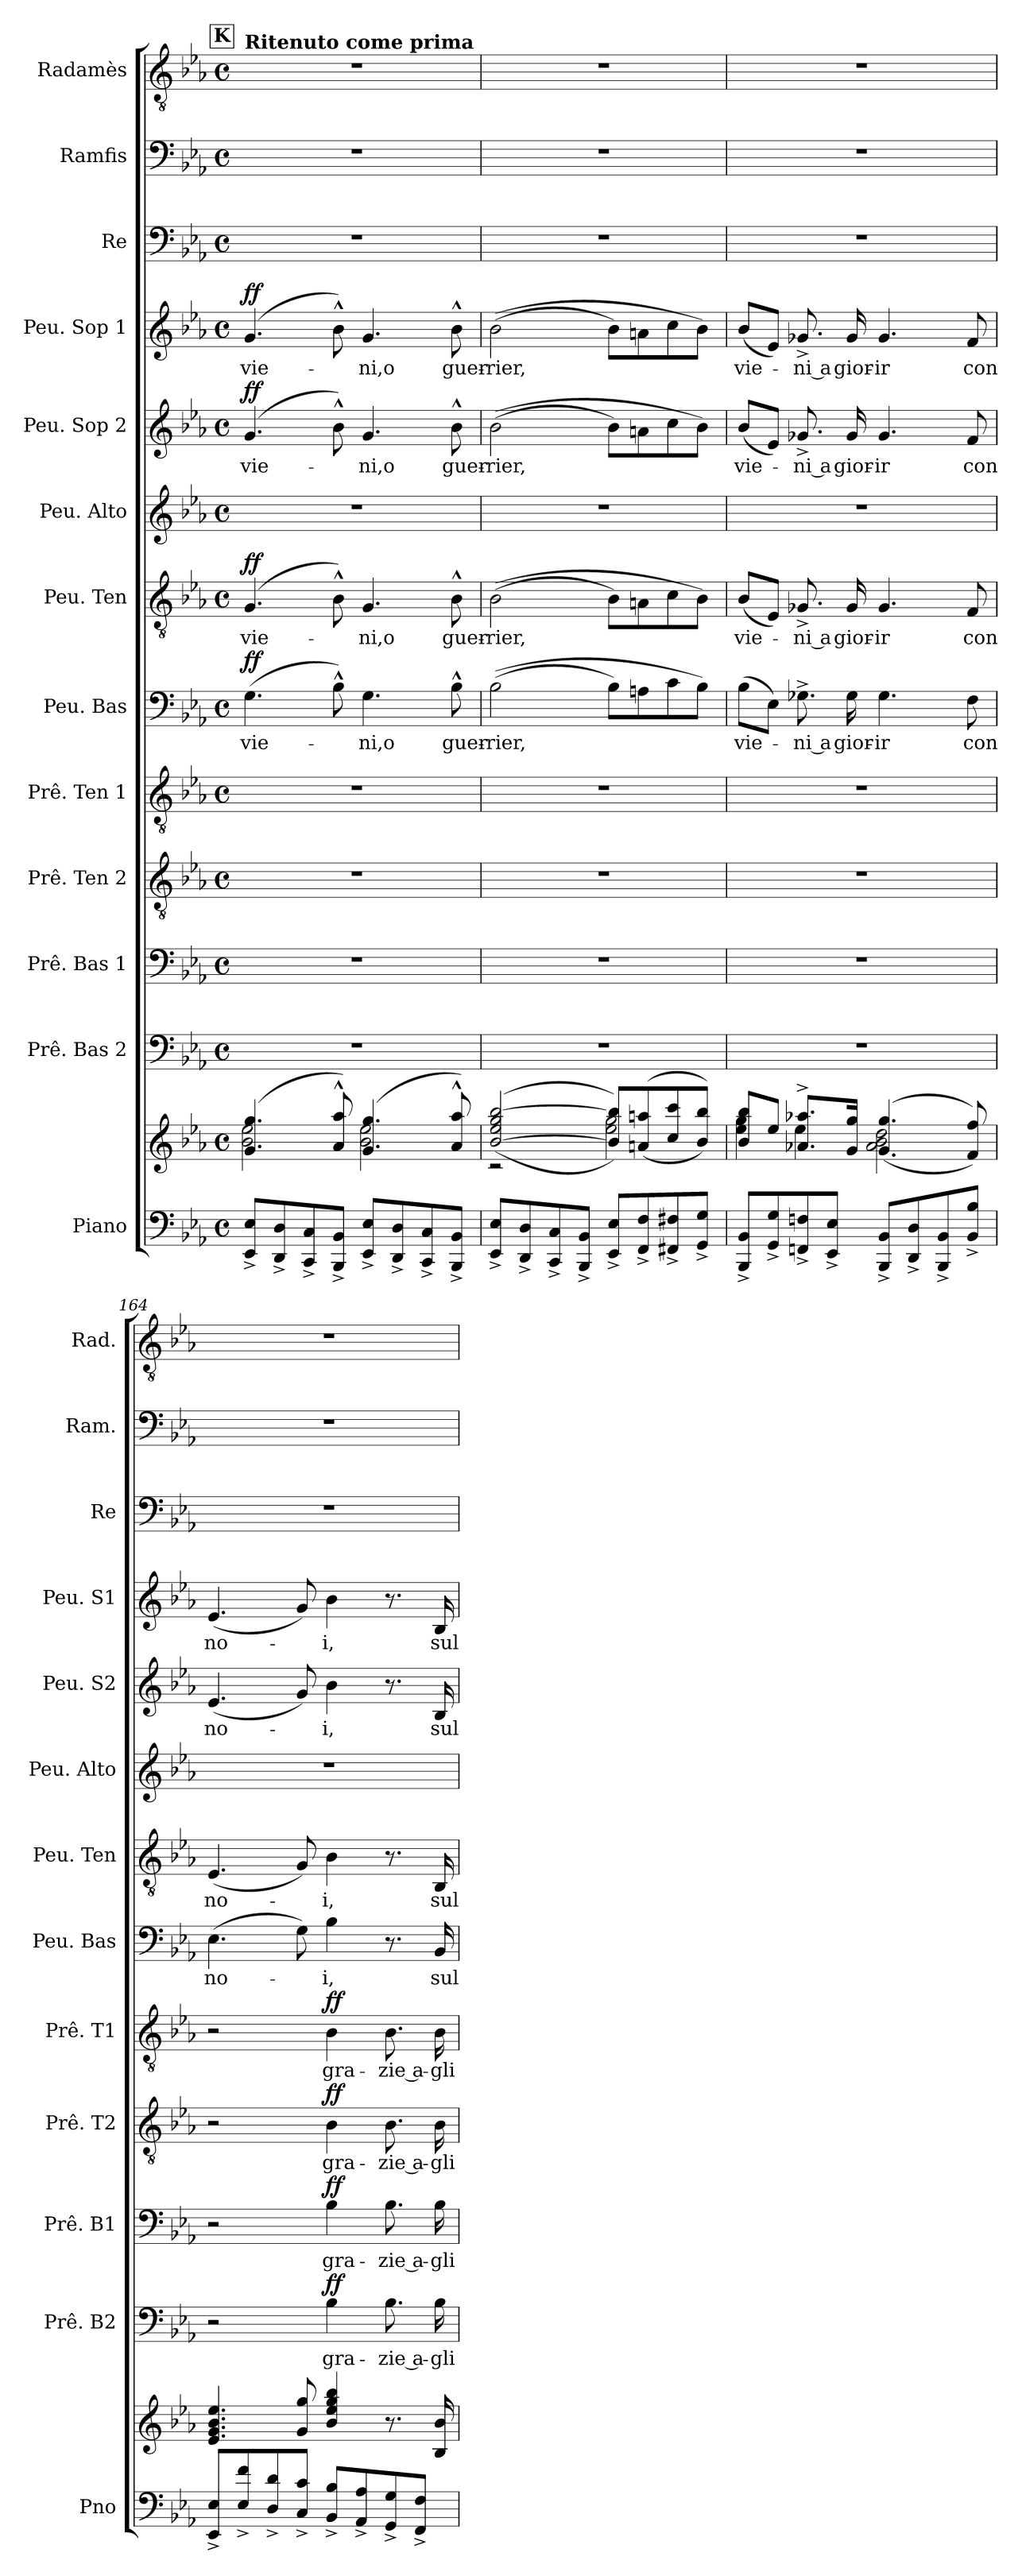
**kern	**kern	**kern	**text	**dynam	**kern	**text	**dynam	**kern	**text	**dynam	**kern	**text	**dynam	**kern	**text	**dynam	**kern	**text	**dynam	**kern	**kern	**text	**dynam	**kern	**text	**dynam	**kern	**kern	**kern
*part13	*part13	*part12	*part12	*part12	*part11	*part11	*part11	*part10	*part10	*part10	*part9	*part9	*part9	*part8	*part8	*part8	*part7	*part7	*part7	*part6	*part5	*part5	*part5	*part4	*part4	*part4	*part3	*part2	*part1
*staff14	*staff13	*staff12	*staff12	*staff12	*staff11	*staff11	*staff11	*staff10	*staff10	*staff10	*staff9	*staff9	*staff9	*staff8	*staff8	*staff8	*staff7	*staff7	*staff7	*staff6	*staff5	*staff5	*staff5	*staff4	*staff4	*staff4	*staff3	*staff2	*staff1
*I"Piano	*	*I"Prê. Bas 2	*	*	*I"Prê. Bas 1	*	*	*I"Prê. Ten 2	*	*	*I"Prê. Ten 1	*	*	*I"Peu. Bas	*	*	*I"Peu. Ten	*	*	*I"Peu. Alto	*I"Peu. Sop 2	*	*	*I"Peu. Sop 1	*	*	*I"Re	*I"Ramfis	*I"Radamès
*I'Pno	*	*I'Prê. B2	*	*	*I'Prê. B1	*	*	*I'Prê. T2	*	*	*I'Prê. T1	*	*	*I'Peu. Bas	*	*	*I'Peu. Ten	*	*	*I'Peu. Alto	*I'Peu. S2	*	*	*I'Peu. S1	*	*	*I'Re	*I'Ram.	*I'Rad.
!!LO:PB:g=z
*clefF4	*clefG2	*clefF4	*	*	*clefF4	*	*	*clefGv2	*	*	*clefGv2	*	*	*clefF4	*	*	*clefGv2	*	*	*clefG2	*clefG2	*	*	*clefG2	*	*	*clefF4	*clefF4	*clefGv2
*k[b-e-a-]	*k[b-e-a-]	*k[b-e-a-]	*	*	*k[b-e-a-]	*	*	*k[b-e-a-]	*	*	*k[b-e-a-]	*	*	*k[b-e-a-]	*	*	*k[b-e-a-]	*	*	*k[b-e-a-]	*k[b-e-a-]	*	*	*k[b-e-a-]	*	*	*k[b-e-a-]	*k[b-e-a-]	*k[b-e-a-]
*M4/4	*M4/4	*M4/4	*	*	*M4/4	*	*	*M4/4	*	*	*M4/4	*	*	*M4/4	*	*	*M4/4	*	*	*M4/4	*M4/4	*	*	*M4/4	*	*	*M4/4	*M4/4	*M4/4
*met(c)	*met(c)	*met(c)	*	*	*met(c)	*	*	*met(c)	*	*	*met(c)	*	*	*met(c)	*	*	*met(c)	*	*	*met(c)	*met(c)	*	*	*met(c)	*	*	*met(c)	*met(c)	*met(c)
*MM100	*MM100	*MM100	*	*	*MM100	*	*	*MM100	*	*	*MM100	*	*	*MM100	*	*	*MM100	*	*	*MM100	*MM100	*	*	*MM100	*	*	*MM100	*MM100	*MM100
!!LO:REH:place=s1:a:fs=18:t=K
=161	=161	=161	=161	=161	=161	=161	=161	=161	=161	=161	=161	=161	=161	=161	=161	=161	=161	=161	=161	=161	=161	=161	=161	=161	=161	=161	=161	=161	=161
*	*^	*	*	*	*	*	*	*	*	*	*	*	*	*	*	*	*	*	*	*	*	*	*	*	*	*	*	*	*
!	!	!	!	!	!	!	!	!	!	!	!	!	!	!	!	!	!	!	!	!	!	!	!	!	!	!	!	!	!	!LO:TX:a:B:t=Ritenuto come prima
!	!	!	!	!	!	!	!	!	!	!	!	!	!	!	!	!LO:LY:b:color=#0055FF	!LO:DY:a	!	!LO:LY:b:color=#0055FF	!LO:DY:a	!	!	!LO:LY:b:color=#0055FF	!LO:DY:a	!	!LO:LY:b:color=#0055FF	!LO:DY:a	!	!	!
8EE-/^ 8E-/^L	(>4.g/ 4.gg/	2b-\ 2ee-\	1r	.	.	1r	.	.	1r	.	.	1r	.	.	(>4.G\	vie-	ff	(>4.G/	vie-	ff	1r	(>4.g/	vie-	ff	(>4.g/	vie-	ff	1r	1r	1r
8DD/^ 8D/^	.	.	.	.	.	.	.	.	.	.	.	.	.	.	.	.	.	.	.	.	.	.	.	.	.	.	.	.	.	.
8CC/^ 8C/^	.	.	.	.	.	.	.	.	.	.	.	.	.	.	.	.	.	.	.	.	.	.	.	.	.	.	.	.	.	.
8BBB-/^ 8BB-/^J	8a-/^^ 8aa-/^^)	.	.	.	.	.	.	.	.	.	.	.	.	.	8B-^^\)	.	.	8B-^^\)	.	.	.	8b-^^\)	.	.	8b-^^\)	.	.	.	.	.
!	!	!	!	!	!	!	!	!	!	!	!	!	!	!	!	!LO:LY:b:color=#0055FF	!	!	!LO:LY:b:color=#0055FF	!	!	!	!LO:LY:b:color=#0055FF	!	!	!LO:LY:b:color=#0055FF	!	!	!	!
8EE-/^ 8E-/^L	(>4.g/ 4.gg/	2b-\ 2ee-\	.	.	.	.	.	.	.	.	.	.	.	.	4.G\	-ni,o	.	4.G/	-ni,o	.	.	4.g/	-ni,o	.	4.g/	-ni,o	.	.	.	.
8DD/^ 8D/^	.	.	.	.	.	.	.	.	.	.	.	.	.	.	.	.	.	.	.	.	.	.	.	.	.	.	.	.	.	.
8CC/^ 8C/^	.	.	.	.	.	.	.	.	.	.	.	.	.	.	.	.	.	.	.	.	.	.	.	.	.	.	.	.	.	.
!	!	!	!	!	!	!	!	!	!	!	!	!	!	!	!	!LO:LY:b:color=#0055FF	!	!	!LO:LY:b:color=#0055FF	!	!	!	!LO:LY:b:color=#0055FF	!	!	!LO:LY:b:color=#0055FF	!	!	!	!
8BBB-/^ 8BB-/^J	8a-/^^ 8aa-/^^)	.	.	.	.	.	.	.	.	.	.	.	.	.	8B-^^\	guer-	.	8B-^^\	guer-	.	.	8b-^^\	guer-	.	8b-^^\	guer-	.	.	.	.
=162	=162	=162	=162	=162	=162	=162	=162	=162	=162	=162	=162	=162	=162	=162	=162	=162	=162	=162	=162	=162	=162	=162	=162	=162	=162	=162	=162	=162	=162	=162
!	!	!	!	!	!	!	!	!	!	!	!	!	!	!	!	!LO:LY:b:color=#0055FF	!	!	!LO:LY:b:color=#0055FF	!	!	!	!LO:LY:b:color=#0055FF	!	!	!LO:LY:b:color=#0055FF	!	!	!	!
8EE-/^ 8E-/^L	(>(>[2b-/ 2ee-/ 2gg/ [2bb-/	2r	1r	.	.	1r	.	.	1r	.	.	1r	.	.	(>(>2B-\	-rier,	.	(>(>2B-\	-rier,	.	1r	(>(>2b-\	-rier,	.	(>(>2b-\	-rier,	.	1r	1r	1r
8DD/^ 8D/^	.	.	.	.	.	.	.	.	.	.	.	.	.	.	.	.	.	.	.	.	.	.	.	.	.	.	.	.	.	.
8CC/^ 8C/^	.	.	.	.	.	.	.	.	.	.	.	.	.	.	.	.	.	.	.	.	.	.	.	.	.	.	.	.	.	.
8BBB-/^ 8BB-/^J	.	.	.	.	.	.	.	.	.	.	.	.	.	.	.	.	.	.	.	.	.	.	.	.	.	.	.	.	.	.
8EE-/^ 8E-/^L	8b-/] 8bb-/]L))	2ee-\ 2gg\	.	.	.	.	.	.	.	.	.	.	.	.	8B-\L)	.	.	8B-\L)	.	.	.	8b-\L)	.	.	8b-\L)	.	.	.	.	.
8FF/^ 8F/^	(>(>8an/ 8aan/	.	.	.	.	.	.	.	.	.	.	.	.	.	8An\	.	.	8An\	.	.	.	8an\	.	.	8an\	.	.	.	.	.
8FF#X/^ 8F#X/^	8cc/ 8ccc/	.	.	.	.	.	.	.	.	.	.	.	.	.	8c\	.	.	8c\	.	.	.	8cc\	.	.	8cc\	.	.	.	.	.
8GG/^ 8G/^J	8b-/ 8bb-/J))	.	.	.	.	.	.	.	.	.	.	.	.	.	8B-\J)	.	.	8B-\J)	.	.	.	8b-\J)	.	.	8b-\J)	.	.	.	.	.
=163	=163	=163	=163	=163	=163	=163	=163	=163	=163	=163	=163	=163	=163	=163	=163	=163	=163	=163	=163	=163	=163	=163	=163	=163	=163	=163	=163	=163	=163	=163
!	!	!	!	!	!	!	!	!	!	!	!	!	!	!	!	!LO:LY:b:color=#0055FF	!	!	!LO:LY:b:color=#0055FF	!	!	!	!LO:LY:b:color=#0055FF	!	!	!LO:LY:b:color=#0055FF	!	!	!	!
8BBB-/^ 8BB-/^L	8b-/ 8bb-/L	4ee-\ 4gg\	1r	.	.	1r	.	.	1r	.	.	1r	.	.	(>8B-\L	vie-	.	(<8B-/L	vie-	.	1r	(<8b-/L	vie-	.	(<8b-/L	vie-	.	1r	1r	1r
8GG/^ 8G/^	8ee-/J	.	.	.	.	.	.	.	.	.	.	.	.	.	8E-\J)	.	.	8E-/J)	.	.	.	8e-/J)	.	.	8e-/J)	.	.	.	.	.
!	!	!	!	!	!	!	!	!	!	!	!	!	!	!	!	!LO:LY:b:color=#0055FF	!	!	!LO:LY:b:color=#0055FF	!	!	!	!LO:LY:b:color=#0055FF	!	!	!LO:LY:b:color=#0055FF	!	!	!	!
8FFn/^ 8Fn/^	8.a-X/^ 8.aa-X/^L	4ee-\	.	.	.	.	.	.	.	.	.	.	.	.	8.G-X^\	-ni a	.	8.G-X^/	-ni a	.	.	8.g-X^/	-ni a	.	8.g-X^/	-ni a	.	.	.	.
8EE-/^ 8E-/^J	.	.	.	.	.	.	.	.	.	.	.	.	.	.	.	.	.	.	.	.	.	.	.	.	.	.	.	.	.	.
!	!	!	!	!	!	!	!	!	!	!	!	!	!	!	!	!LO:LY:b:color=#0055FF	!	!	!LO:LY:b:color=#0055FF	!	!	!	!LO:LY:b:color=#0055FF	!	!	!LO:LY:b:color=#0055FF	!	!	!	!
.	16g/ 16gg/Jk	.	.	.	.	.	.	.	.	.	.	.	.	.	16G-\	gior-	.	16G-/	gior-	.	.	16g-/	gior-	.	16g-/	gior-	.	.	.	.
!	!	!	!	!	!	!	!	!	!	!	!	!	!	!	!	!LO:LY:b:color=#0055FF	!	!	!LO:LY:b:color=#0055FF	!	!	!	!LO:LY:b:color=#0055FF	!	!	!LO:LY:b:color=#0055FF	!	!	!	!
8BBB-/^ 8BB-/^L	(>(>4.g/ 4.gg/	2a-\ 2b-\ 2dd\	.	.	.	.	.	.	.	.	.	.	.	.	4.G-\	-ir	.	4.G-/	-ir	.	.	4.g-/	-ir	.	4.g-/	-ir	.	.	.	.
8DD/^ 8D/^	.	.	.	.	.	.	.	.	.	.	.	.	.	.	.	.	.	.	.	.	.	.	.	.	.	.	.	.	.	.
8BBB-/^ 8BB-/^	.	.	.	.	.	.	.	.	.	.	.	.	.	.	.	.	.	.	.	.	.	.	.	.	.	.	.	.	.	.
!	!	!	!	!	!	!	!	!	!	!	!	!	!	!	!	!LO:LY:b:color=#0055FF	!	!	!LO:LY:b:color=#0055FF	!	!	!	!LO:LY:b:color=#0055FF	!	!	!LO:LY:b:color=#0055FF	!	!	!	!
8BB-/^ 8B-/^J	8f/ 8ff/))	.	.	.	.	.	.	.	.	.	.	.	.	.	8F\	con	.	8F/	con	.	.	8f/	con	.	8f/	con	.	.	.	.
*	*v	*v	*	*	*	*	*	*	*	*	*	*	*	*	*	*	*	*	*	*	*	*	*	*	*	*	*	*	*	*
=164	=164	=164	=164	=164	=164	=164	=164	=164	=164	=164	=164	=164	=164	=164	=164	=164	=164	=164	=164	=164	=164	=164	=164	=164	=164	=164	=164	=164	=164
!	!	!	!	!	!	!	!	!	!	!	!	!	!	!	!LO:LY:b:color=#0055FF	!	!	!LO:LY:b:color=#0055FF	!	!	!	!LO:LY:b:color=#0055FF	!	!	!LO:LY:b:color=#0055FF	!	!	!	!
8EE-/^ 8E-/^L	4.e-/ 4.g/ 4.b-/ 4.ee-/	2r	.	.	2r	.	.	2r	.	.	2r	.	.	(>4.E-\	no-	.	(<4.E-/	no-	.	1r	(<4.e-/	no-	.	(<4.e-/	no-	.	1r	1r	1r
8E-/^ 8f/^	.	.	.	.	.	.	.	.	.	.	.	.	.	.	.	.	.	.	.	.	.	.	.	.	.	.	.	.	.
8D/^ 8d/^	.	.	.	.	.	.	.	.	.	.	.	.	.	.	.	.	.	.	.	.	.	.	.	.	.	.	.	.	.
8C/^ 8c/^J	8g/ 8gg/	.	.	.	.	.	.	.	.	.	.	.	.	8G\)	.	.	8G/)	.	.	.	8g/)	.	.	8g/)	.	.	.	.	.
!	!	!	!LO:LY:b:color=#0055FF	!LO:DY:a	!	!LO:LY:b:color=#0055FF	!LO:DY:a	!	!LO:LY:b:color=#0055FF	!LO:DY:a	!	!LO:LY:b:color=#AA0000	!LO:DY:a	!	!LO:LY:b:color=#0055FF	!	!	!LO:LY:b:color=#0055FF	!	!	!	!LO:LY:b:color=#0055FF	!	!	!LO:LY:b:color=#0055FF	!	!	!	!
8BB-/^ 8B-/^L	4b-/ 4ee-/ 4gg/ 4bb-/	4B-\	gra-	ff	4B-\	gra-	ff	4B-\	gra-	ff	4B-\	gra-	ff	4B-\	-i,	.	4B-\	-i,	.	.	4b-\	-i,	.	4b-\	-i,	.	.	.	.
8AA-/^ 8A-/^	.	.	.	.	.	.	.	.	.	.	.	.	.	.	.	.	.	.	.	.	.	.	.	.	.	.	.	.	.
!	!	!	!LO:LY:b:color=#0055FF	!	!	!LO:LY:b:color=#0055FF	!	!	!LO:LY:b:color=#0055FF	!	!	!LO:LY:b:color=#AA0000	!	!	!	!	!	!	!	!	!	!	!	!	!	!	!	!	!
8GG/^ 8G/^	8.r	8.B-\	zie a-	.	8.B-\	zie a-	.	8.B-\	zie a-	.	8.B-\	zie a-	.	8.r	.	.	8.r	.	.	.	8.r	.	.	8.r	.	.	.	.	.
8FF/^ 8F/^J	.	.	.	.	.	.	.	.	.	.	.	.	.	.	.	.	.	.	.	.	.	.	.	.	.	.	.	.	.
!	!	!	!LO:LY:b:color=#0055FF	!	!	!LO:LY:b:color=#0055FF	!	!	!LO:LY:b:color=#0055FF	!	!	!LO:LY:b:color=#AA0000	!	!	!LO:LY:b:color=#0055FF	!	!	!LO:LY:b:color=#0055FF	!	!	!	!LO:LY:b:color=#0055FF	!	!	!LO:LY:b:color=#0055FF	!	!	!	!
.	16B-/ 16b-/	16B-\	-gli	.	16B-\	-gli	.	16B-\	-gli	.	16B-\	-gli	.	16BB-/	sul	.	16BB-/	sul	.	.	16B-/	sul	.	16B-/	sul	.	.	.	.
=	=	=	=	=	=	=	=	=	=	=	=	=	=	=	=	=	=	=	=	=	=	=	=	=	=	=	=	=	=
*-	*-	*-	*-	*-	*-	*-	*-	*-	*-	*-	*-	*-	*-	*-	*-	*-	*-	*-	*-	*-	*-	*-	*-	*-	*-	*-	*-	*-	*-
